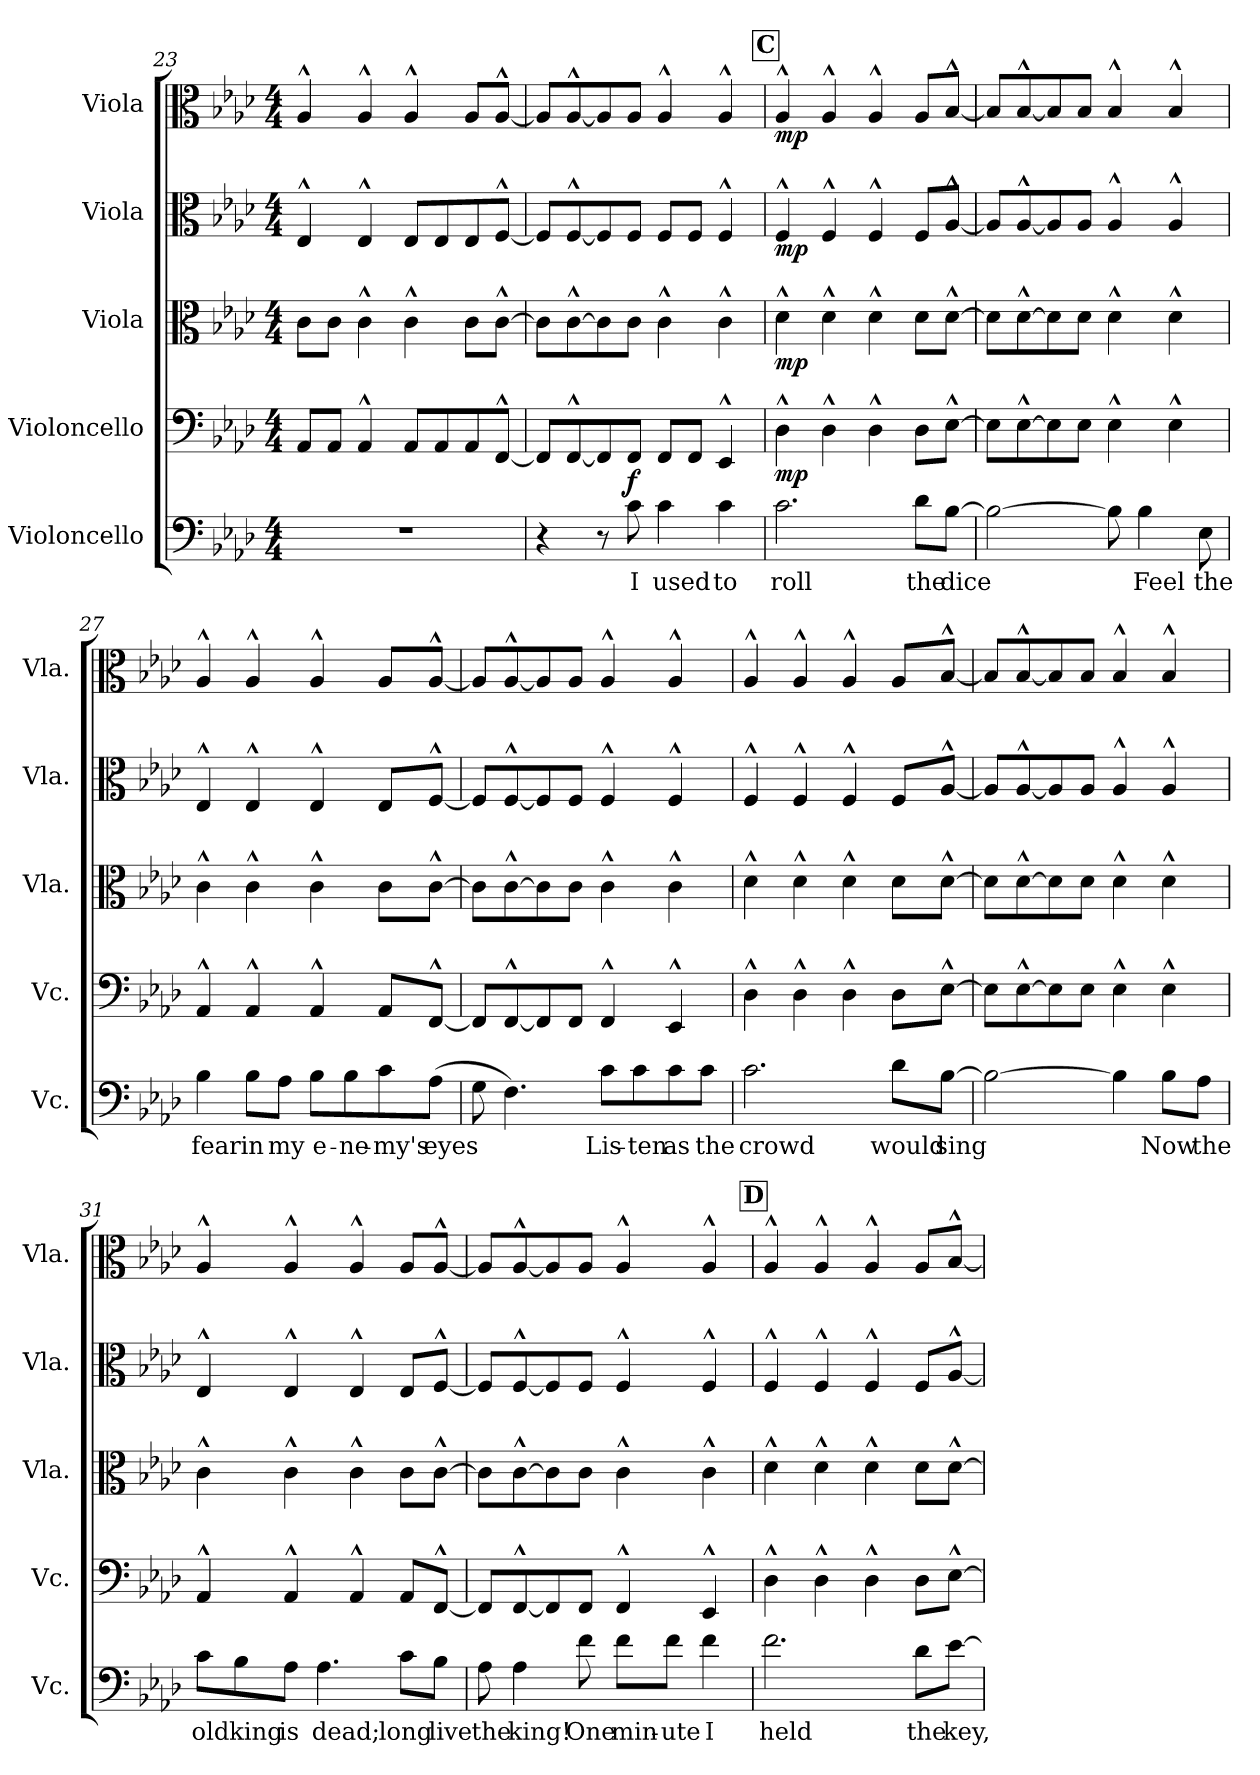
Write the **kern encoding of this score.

**kern	**text	**dynam	**kern	**dynam	**kern	**dynam	**kern	**dynam	**kern	**dynam
*part5	*part5	*part5	*part4	*part4	*part3	*part3	*part2	*part2	*part1	*part1
*staff5	*staff5	*staff5	*staff4	*staff4	*staff3	*staff3	*staff2	*staff2	*staff1	*staff1
*I"Violoncello	*	*	*I"Violoncello	*	*I"Viola	*	*I"Viola	*	*I"Viola	*
*I'Vc.	*	*	*I'Vc.	*	*I'Vla.	*	*I'Vla.	*	*I'Vla.	*
!!LO:LB:g=z
*clefF4	*	*	*clefF4	*	*clefC3	*	*clefC3	*	*clefC3	*
*k[b-e-a-d-]	*	*	*k[b-e-a-d-]	*	*k[b-e-a-d-]	*	*k[b-e-a-d-]	*	*k[b-e-a-d-]	*
*M4/4	*	*	*M4/4	*	*M4/4	*	*M4/4	*	*M4/4	*
=23	=23	=23	=23	=23	=23	=23	=23	=23	=23	=23
1r	.	.	8AA-/L	.	8c\L	.	4E-^^/	.	4A-^^/	.
.	.	.	8AA-/J	.	8c\J	.	.	.	.	.
.	.	.	4AA-^^/	.	4c^^\	.	4E-^^/	.	4A-^^/	.
.	.	.	8AA-/L	.	4c^^\	.	8E-/L	.	4A-^^/	.
.	.	.	8AA-/	.	.	.	8E-/	.	.	.
.	.	.	8AA-/	.	8c\L	.	8E-/	.	8A-/L	.
.	.	.	[8FF^^/J	.	[8c^^\J	.	[8F^^/J	.	[8A-^^/J	.
=24	=24	=24	=24	=24	=24	=24	=24	=24	=24	=24
4r	.	.	8FF/L]	.	8c\L]	.	8F/L]	.	8A-/L]	.
.	.	.	[8FF^^/	.	[8c^^\	.	[8F^^/	.	[8A-^^/	.
8r	.	.	8FF/]	.	8c\]	.	8F/]	.	8A-/]	.
!	!LO:LY:b	!LO:DY:b	!	!	!	!	!	!	!	!
8c\	I	f	8FF/J	.	8c\J	.	8F/J	.	8A-/J	.
!	!LO:LY:b	!	!	!	!	!	!	!	!	!
4c\	used	.	8FF/L	.	4c^^\	.	8F/L	.	4A-^^/	.
.	.	.	8FF/J	.	.	.	8F/J	.	.	.
!	!LO:LY:b	!	!	!	!	!	!	!	!	!
4c\	to	.	4EE-^^/	.	4c^^\	.	4F^^/	.	4A-^^/	.
!!LO:REH:place=s1:a:B:fs=14:t=C
=25	=25	=25	=25	=25	=25	=25	=25	=25	=25	=25
!	!LO:LY:b	!	!	!LO:DY:b	!	!LO:DY:b	!	!LO:DY:b	!	!LO:DY:b
2.c\	roll	.	4D-^^\	mp	4d-^^\	mp	4F^^/	mp	4A-^^/	mp
.	.	.	4D-^^\	.	4d-^^\	.	4F^^/	.	4A-^^/	.
.	.	.	4D-^^\	.	4d-^^\	.	4F^^/	.	4A-^^/	.
!	!LO:LY:b	!	!	!	!	!	!	!	!	!
8d-\L	the	.	8D-\L	.	8d-\L	.	8F/L	.	8A-/L	.
!	!LO:LY:b	!	!	!	!	!	!	!	!	!
[8B-\J	dice	.	[8E-^^\J	.	[8d-^^\J	.	[8A-^^/J	.	[8B-^^/J	.
=26	=26	=26	=26	=26	=26	=26	=26	=26	=26	=26
2B-\_	.	.	8E-\L]	.	8d-\L]	.	8A-/L]	.	8B-/L]	.
.	.	.	[8E-^^\	.	[8d-^^\	.	[8A-^^/	.	[8B-^^/	.
.	.	.	8E-\]	.	8d-\]	.	8A-/]	.	8B-/]	.
.	.	.	8E-\J	.	8d-\J	.	8A-/J	.	8B-/J	.
8B-\]	.	.	4E-^^\	.	4d-^^\	.	4A-^^/	.	4B-^^/	.
!	!LO:LY:b	!	!	!	!	!	!	!	!	!
4B-\	Feel	.	.	.	.	.	.	.	.	.
.	.	.	4E-^^\	.	4d-^^\	.	4A-^^/	.	4B-^^/	.
!	!LO:LY:b	!	!	!	!	!	!	!	!	!
8E-\	the	.	.	.	.	.	.	.	.	.
!!LO:PB:g=z
=27	=27	=27	=27	=27	=27	=27	=27	=27	=27	=27
!	!LO:LY:b	!	!	!	!	!	!	!	!	!
4B-\	fear	.	4AA-^^/	.	4c^^\	.	4E-^^/	.	4A-^^/	.
!	!LO:LY:b	!	!	!	!	!	!	!	!	!
8B-\L	in	.	4AA-^^/	.	4c^^\	.	4E-^^/	.	4A-^^/	.
!	!LO:LY:b	!	!	!	!	!	!	!	!	!
8A-\J	my	.	.	.	.	.	.	.	.	.
!	!LO:LY:b	!	!	!	!	!	!	!	!	!
8B-\L	e-	.	4AA-^^/	.	4c^^\	.	4E-^^/	.	4A-^^/	.
!	!LO:LY:b	!	!	!	!	!	!	!	!	!
8B-\	-ne-	.	.	.	.	.	.	.	.	.
!	!LO:LY:b	!	!	!	!	!	!	!	!	!
8c\	-my's	.	8AA-/L	.	8c\L	.	8E-/L	.	8A-/L	.
!	!LO:LY:b	!	!	!	!	!	!	!	!	!
(8A-\J	eyes	.	[8FF^^/J	.	[8c^^\J	.	[8F^^/J	.	[8A-^^/J	.
=28	=28	=28	=28	=28	=28	=28	=28	=28	=28	=28
8G\	.	.	8FF/L]	.	8c\L]	.	8F/L]	.	8A-/L]	.
4.F\)	.	.	[8FF^^/	.	[8c^^\	.	[8F^^/	.	[8A-^^/	.
.	.	.	8FF/]	.	8c\]	.	8F/]	.	8A-/]	.
.	.	.	8FF/J	.	8c\J	.	8F/J	.	8A-/J	.
!	!LO:LY:b	!	!	!	!	!	!	!	!	!
8c\L	Lis-	.	4FF^^/	.	4c^^\	.	4F^^/	.	4A-^^/	.
!	!LO:LY:b	!	!	!	!	!	!	!	!	!
8c\	-ten	.	.	.	.	.	.	.	.	.
!	!LO:LY:b	!	!	!	!	!	!	!	!	!
8c\	as	.	4EE-^^/	.	4c^^\	.	4F^^/	.	4A-^^/	.
!	!LO:LY:b	!	!	!	!	!	!	!	!	!
8c\J	the	.	.	.	.	.	.	.	.	.
=29	=29	=29	=29	=29	=29	=29	=29	=29	=29	=29
!	!LO:LY:b	!	!	!	!	!	!	!	!	!
2.c\	crowd	.	4D-^^\	.	4d-^^\	.	4F^^/	.	4A-^^/	.
.	.	.	4D-^^\	.	4d-^^\	.	4F^^/	.	4A-^^/	.
.	.	.	4D-^^\	.	4d-^^\	.	4F^^/	.	4A-^^/	.
!	!LO:LY:b	!	!	!	!	!	!	!	!	!
8d-\L	would	.	8D-\L	.	8d-\L	.	8F/L	.	8A-/L	.
!	!LO:LY:b	!	!	!	!	!	!	!	!	!
[8B-\J	sing	.	[8E-^^\J	.	[8d-^^\J	.	[8A-^^/J	.	[8B-^^/J	.
=30	=30	=30	=30	=30	=30	=30	=30	=30	=30	=30
2B-\_	.	.	8E-\L]	.	8d-\L]	.	8A-/L]	.	8B-/L]	.
.	.	.	[8E-^^\	.	[8d-^^\	.	[8A-^^/	.	[8B-^^/	.
.	.	.	8E-\]	.	8d-\]	.	8A-/]	.	8B-/]	.
.	.	.	8E-\J	.	8d-\J	.	8A-/J	.	8B-/J	.
4B-\]	.	.	4E-^^\	.	4d-^^\	.	4A-^^/	.	4B-^^/	.
!	!LO:LY:b	!	!	!	!	!	!	!	!	!
8B-\L	Now	.	4E-^^\	.	4d-^^\	.	4A-^^/	.	4B-^^/	.
!	!LO:LY:b	!	!	!	!	!	!	!	!	!
8A-\J	the	.	.	.	.	.	.	.	.	.
!!LO:LB:g=z
=31	=31	=31	=31	=31	=31	=31	=31	=31	=31	=31
!	!LO:LY:b	!	!	!	!	!	!	!	!	!
8c\L	old	.	4AA-^^/	.	4c^^\	.	4E-^^/	.	4A-^^/	.
!	!LO:LY:b	!	!	!	!	!	!	!	!	!
8B-\	king	.	.	.	.	.	.	.	.	.
!	!LO:LY:b	!	!	!	!	!	!	!	!	!
8A-\J	is	.	4AA-^^/	.	4c^^\	.	4E-^^/	.	4A-^^/	.
!	!LO:LY:b	!	!	!	!	!	!	!	!	!
4.A-\	dead;	.	.	.	.	.	.	.	.	.
.	.	.	4AA-^^/	.	4c^^\	.	4E-^^/	.	4A-^^/	.
!	!LO:LY:b	!	!	!	!	!	!	!	!	!
8c\L	long	.	8AA-/L	.	8c\L	.	8E-/L	.	8A-/L	.
!	!LO:LY:b	!	!	!	!	!	!	!	!	!
8B-\J	live	.	[8FF^^/J	.	[8c^^\J	.	[8F^^/J	.	[8A-^^/J	.
=32	=32	=32	=32	=32	=32	=32	=32	=32	=32	=32
!	!LO:LY:b	!	!	!	!	!	!	!	!	!
8A-\	the	.	8FF/L]	.	8c\L]	.	8F/L]	.	8A-/L]	.
!	!LO:LY:b	!	!	!	!	!	!	!	!	!
4A-\	king!	.	[8FF^^/	.	[8c^^\	.	[8F^^/	.	[8A-^^/	.
.	.	.	8FF/]	.	8c\]	.	8F/]	.	8A-/]	.
!	!LO:LY:b	!	!	!	!	!	!	!	!	!
8f\	One	.	8FF/J	.	8c\J	.	8F/J	.	8A-/J	.
!	!LO:LY:b	!	!	!	!	!	!	!	!	!
8f\L	min-	.	4FF^^/	.	4c^^\	.	4F^^/	.	4A-^^/	.
!	!LO:LY:b	!	!	!	!	!	!	!	!	!
8f\J	-ute	.	.	.	.	.	.	.	.	.
!	!LO:LY:b	!	!	!	!	!	!	!	!	!
4f\	I	.	4EE-^^/	.	4c^^\	.	4F^^/	.	4A-^^/	.
!!LO:REH:place=s1:a:B:fs=14:t=D
=33	=33	=33	=33	=33	=33	=33	=33	=33	=33	=33
!	!LO:LY:b	!	!	!	!	!	!	!	!	!
2.f\	held	.	4D-^^\	.	4d-^^\	.	4F^^/	.	4A-^^/	.
.	.	.	4D-^^\	.	4d-^^\	.	4F^^/	.	4A-^^/	.
.	.	.	4D-^^\	.	4d-^^\	.	4F^^/	.	4A-^^/	.
!	!LO:LY:b	!	!	!	!	!	!	!	!	!
8d-\L	the	.	8D-\L	.	8d-\L	.	8F/L	.	8A-/L	.
!	!LO:LY:b	!	!	!	!	!	!	!	!	!
[8e-\J	key,	.	[8E-^^\J	.	[8d-^^\J	.	[8A-^^/J	.	[8B-^^/J	.
=	=	=	=	=	=	=	=	=	=	=
*-	*-	*-	*-	*-	*-	*-	*-	*-	*-	*-
